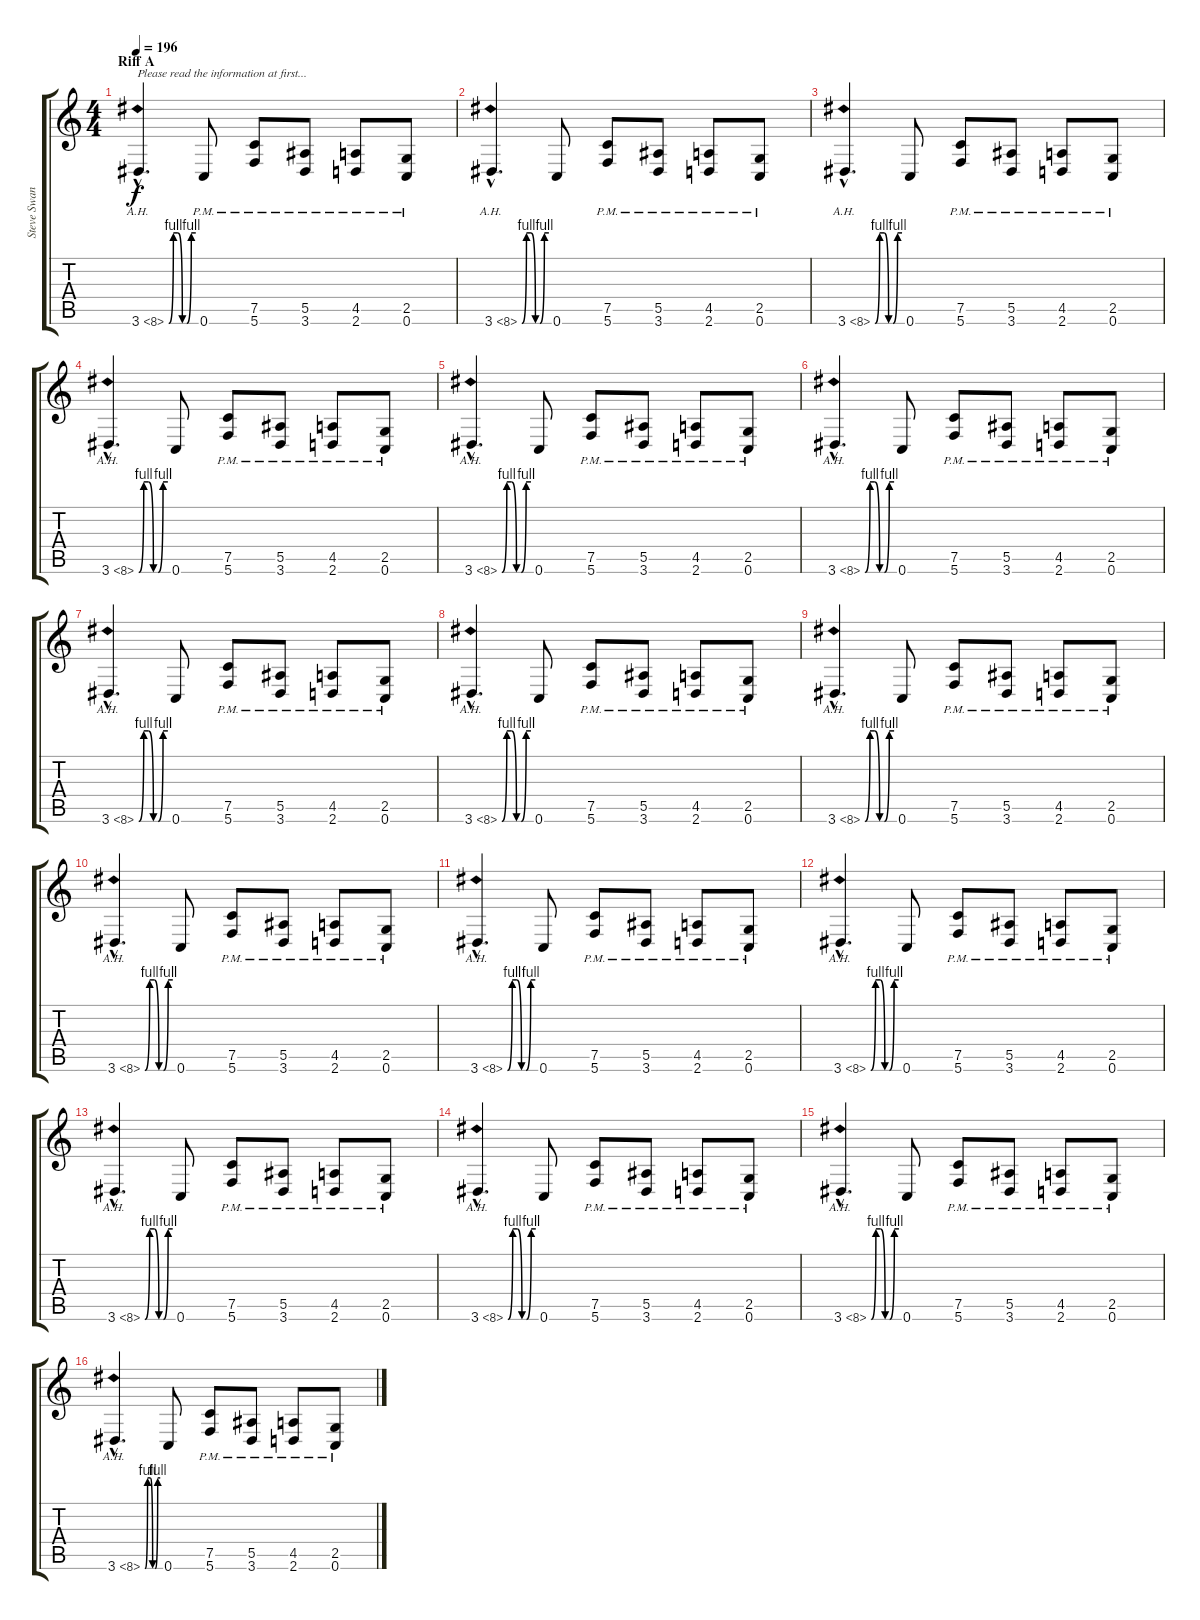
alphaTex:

\track ("Steve Swanson" "Steve Swan") {instrument distortionguitar}
\staff {score tabs}
\tuning (C4 G3 Eb3 Bb2 F2 C2) {hide}
\ts (4 4)
\section ("" "Riff A")
\tempo 196
\clef g2
\ks c
3.6{be (custom 0 0 10 4 20 4 30 0 40 0 50 4 60 4) ah 5 hac}.4{d txt "Please read the information at first..." dy f instrument distortionguitar} 0.6{pm}.8 (7.5{pm} 5.6{pm}).8 (5.5{pm} 3.6{pm}).8 (4.5{pm} 2.6{pm}).8 (2.5{pm} 0.6{pm}).8 |
3.6{be (custom 0 0 10 4 20 4 30 0 40 0 50 4 60 4) ah 5 hac}.4{d} 0.6.8 (7.5{pm} 5.6{pm}).8 (5.5{pm} 3.6{pm}).8 (4.5{pm} 2.6{pm}).8 (2.5{pm} 0.6{pm}).8 |
3.6{be (custom 0 0 10 4 20 4 30 0 40 0 50 4 60 4) ah 5 hac}.4{d} 0.6.8 (7.5{pm} 5.6{pm}).8 (5.5{pm} 3.6{pm}).8 (4.5{pm} 2.6{pm}).8 (2.5{pm} 0.6{pm}).8 |
3.6{be (custom 0 0 10 4 20 4 30 0 40 0 50 4 60 4) ah 5 hac}.4{d} 0.6.8 (7.5{pm} 5.6{pm}).8 (5.5{pm} 3.6{pm}).8 (4.5{pm} 2.6{pm}).8 (2.5{pm} 0.6{pm}).8 |
3.6{be (custom 0 0 10 4 20 4 30 0 40 0 50 4 60 4) ah 5 hac}.4{d} 0.6.8 (7.5{pm} 5.6{pm}).8 (5.5{pm} 3.6{pm}).8 (4.5{pm} 2.6{pm}).8 (2.5{pm} 0.6{pm}).8 |
3.6{be (custom 0 0 10 4 20 4 30 0 40 0 50 4 60 4) ah 5 hac}.4{d} 0.6.8 (7.5{pm} 5.6{pm}).8 (5.5{pm} 3.6{pm}).8 (4.5{pm} 2.6{pm}).8 (2.5{pm} 0.6{pm}).8 |
3.6{be (custom 0 0 10 4 20 4 30 0 40 0 50 4 60 4) ah 5 hac}.4{d} 0.6.8 (7.5{pm} 5.6{pm}).8 (5.5{pm} 3.6{pm}).8 (4.5{pm} 2.6{pm}).8 (2.5{pm} 0.6{pm}).8 |
3.6{be (custom 0 0 10 4 20 4 30 0 40 0 50 4 60 4) ah 5 hac}.4{d} 0.6.8 (7.5{pm} 5.6{pm}).8 (5.5{pm} 3.6{pm}).8 (4.5{pm} 2.6{pm}).8 (2.5{pm} 0.6{pm}).8 |
3.6{be (custom 0 0 10 4 20 4 30 0 40 0 50 4 60 4) ah 5 hac}.4{d} 0.6.8 (7.5{pm} 5.6{pm}).8 (5.5{pm} 3.6{pm}).8 (4.5{pm} 2.6{pm}).8 (2.5{pm} 0.6{pm}).8 |
3.6{be (custom 0 0 10 4 20 4 30 0 40 0 50 4 60 4) ah 5 hac}.4{d} 0.6.8 (7.5{pm} 5.6{pm}).8 (5.5{pm} 3.6{pm}).8 (4.5{pm} 2.6{pm}).8 (2.5{pm} 0.6{pm}).8 |
3.6{be (custom 0 0 10 4 20 4 30 0 40 0 50 4 60 4) ah 5 hac}.4{d} 0.6.8 (7.5{pm} 5.6{pm}).8 (5.5{pm} 3.6{pm}).8 (4.5{pm} 2.6{pm}).8 (2.5{pm} 0.6{pm}).8 |
3.6{be (custom 0 0 10 4 20 4 30 0 40 0 50 4 60 4) ah 5 hac}.4{d} 0.6.8 (7.5{pm} 5.6{pm}).8 (5.5{pm} 3.6{pm}).8 (4.5{pm} 2.6{pm}).8 (2.5{pm} 0.6{pm}).8 |
3.6{be (custom 0 0 10 4 20 4 30 0 40 0 50 4 60 4) ah 5 hac}.4{d} 0.6.8 (7.5{pm} 5.6{pm}).8 (5.5{pm} 3.6{pm}).8 (4.5{pm} 2.6{pm}).8 (2.5{pm} 0.6{pm}).8 |
3.6{be (custom 0 0 10 4 20 4 30 0 40 0 50 4 60 4) ah 5 hac}.4{d} 0.6.8 (7.5{pm} 5.6{pm}).8 (5.5{pm} 3.6{pm}).8 (4.5{pm} 2.6{pm}).8 (2.5{pm} 0.6{pm}).8 |
3.6{be (custom 0 0 10 4 20 4 30 0 40 0 50 4 60 4) ah 5 hac}.4{d} 0.6.8 (7.5{pm} 5.6{pm}).8 (5.5{pm} 3.6{pm}).8 (4.5{pm} 2.6{pm}).8 (2.5{pm} 0.6{pm}).8 |
3.6{be (custom 0 0 10 4 20 4 30 0 40 0 50 4 60 4) ah 5 hac}.4{d} 0.6.8 (7.5{pm} 5.6{pm}).8 (5.5{pm} 3.6{pm}).8 (4.5{pm} 2.6{pm}).8 (2.5{pm} 0.6{pm}).8
